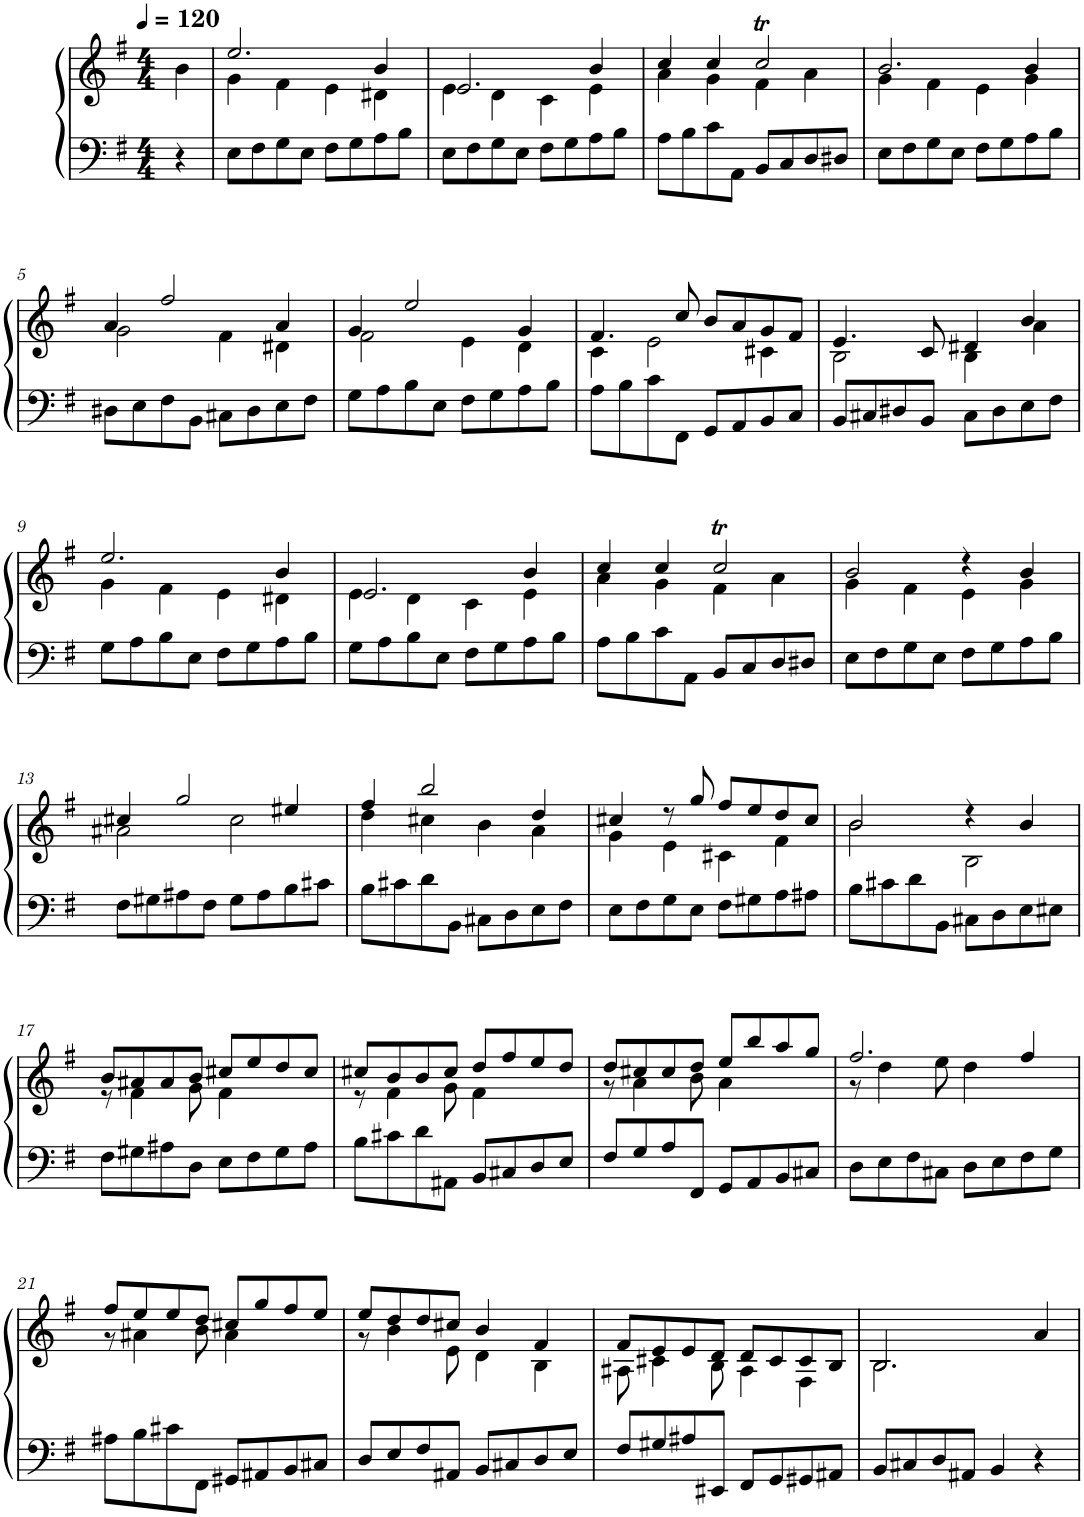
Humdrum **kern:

**kern	**kern
*part1	*part1
*staff2	*staff1
*I"Piano	*
*I'Pno.	*
*clefF4	*clefG2
*k[f#]	*k[f#]
*M4/4	*M4/4
*MM120	*MM120
=	=
4r	4b\
=1	=1
*	*^
8E\L	2.ee/	4g\
8F#\	.	.
8G\	.	4f#\
8E\J	.	.
8F#\L	.	4e\
8G\	.	.
8A\	4b/	4d#X\
8B\J	.	.
=2	=2	=2
8E\L	2.e/	4e\
8F#\	.	.
8G\	.	4d\
8E\J	.	.
8F#\L	.	4c\
8G\	.	.
8A\	4b/	4e\
8B\J	.	.
=3	=3	=3
8A\L	4cc/	4a\
8B\	.	.
8c\	4cc/	4g\
8AA\J	.	.
8BB/L	2ccT/	4f#\
8C/	.	.
8D/	.	4a\
8D#X/J	.	.
=4	=4	=4
8E\L	2.b/	4g\
8F#\	.	.
8G\	.	4f#\
8E\J	.	.
8F#\L	.	4e\
8G\	.	.
8A\	4b/	4g\
8B\J	.	.
!!LO:LB:g=z	!!
=5	=5	=5
8D#X\L	4a/	2g\
8E\	.	.
8F#\	2ff#/	.
8BB\J	.	.
8C#X\L	.	4f#\
8D#\	.	.
8E\	4a/	4d#X\
8F#\J	.	.
=6	=6	=6
8G\L	4g/	2f#\
8A\	.	.
8B\	2ee/	.
8E\J	.	.
8F#\L	.	4e\
8G\	.	.
8A\	4g/	4d\
8B\J	.	.
=7	=7	=7
8A\L	4.f#/	4c\
8B\	.	.
8c\	.	2e\
8FF#\J	8cc/	.
8GG/L	8b/L	.
8AA/	8a/	.
8BB/	8g/	4c#X\
8C/J	8f#/J	.
=8	=8	=8
8BB/L	4.e/	2B\
8C#X/	.	.
8D#X/	.	.
8BB/J	8c/	.
8C#\L	4d#X/	4B\
8D#\	.	.
8E\	4b/	4a\
8F#\J	.	.
!!LO:LB:g=z	!!
=9	=9	=9
8G\L	2.ee/	4g\
8A\	.	.
8B\	.	4f#\
8E\J	.	.
8F#\L	.	4e\
8G\	.	.
8A\	4b/	4d#X\
8B\J	.	.
=10	=10	=10
8G\L	2.e/	4e\
8A\	.	.
8B\	.	4d\
8E\J	.	.
8F#\L	.	4c\
8G\	.	.
8A\	4b/	4e\
8B\J	.	.
=11	=11	=11
8A\L	4cc/	4a\
8B\	.	.
8c\	4cc/	4g\
8AA\J	.	.
8BB/L	2ccT/	4f#\
8C/	.	.
8D/	.	4a\
8D#X/J	.	.
=12	=12	=12
8E\L	2b/	4g\
8F#\	.	.
8G\	.	4f#\
8E\J	.	.
8F#\L	4r	4e\
8G\	.	.
8A\	4b/	4g\
8B\J	.	.
!!LO:LB:g=z	!!
=13	=13	=13
8F#\L	4cc#X/	2a#X\
8G#X\	.	.
8A#X\	2gg/	.
8F#\J	.	.
8G#\L	.	2cc#\
8A#\	.	.
8B\	4ee#X/	.
8c#X\J	.	.
=14	=14	=14
8B\L	4ff#/	4dd\
8c#X\	.	.
8d\	2bb/	4cc#X\
8BB\J	.	.
8C#X\L	.	4b\
8D\	.	.
8E\	4dd/	4a\
8F#\J	.	.
=15	=15	=15
8E\L	4cc#X/	4g\
8F#\	.	.
8G\	8r	4e\
8E\J	8gg/	.
8F#\L	8ff#/L	4c#X\
8G#X\	8ee/	.
8A\	8dd/	4f#\
8A#X\J	8cc#/J	.
=16	=16	=16
8B\L	2b/	2b\
8c#X\	.	.
8d\	.	.
8BB\J	.	.
8C#X\L	4r	2B\
8D\	.	.
8E\	4b/	.
8E#X\J	.	.
!!LO:LB:g=z	!!
=17	=17	=17
8F#\L	8b/L	8r
8G#X\	8a#X/	4f#\
8A#X\	8a#/	.
8D\J	8b/J	8g\
8E\L	8cc#X/L	4f#\
8F#\	8ee/	.
8G#\	8dd/	4ryy
8A#\J	8cc#/J	.
=18	=18	=18
8B\L	8cc#X/L	8r
8c#X\	8b/	4f#\
8d\	8b/	.
8AA#X\J	8cc#/J	8g\
8BB/L	8dd/L	4f#\
8C#X/	8ff#/	.
8D/	8ee/	4ryy
8E/J	8dd/J	.
=19	=19	=19
8F#/L	8dd/L	8r
8G/	8cc#X/	4a\
8A/	8cc#/	.
8FF#/J	8dd/J	8b\
8GG/L	8ee/L	4a\
8AA/	8bb/	.
8BB/	8aa/	4ryy
8C#X/J	8gg/J	.
=20	=20	=20
8D\L	2.ff#/	8r
8E\	.	4dd\
8F#\	.	.
8C#X\J	.	8ee\
8D\L	.	4dd\
8E\	.	.
8F#\	4ff#/	4ryy
8G\J	.	.
!!LO:LB:g=z	!!
=21	=21	=21
8A#X\L	8ff#/L	8r
8B\	8ee/	4a#X\
8c#X\	8ee/	.
8FF#\J	8dd/J	8b\
8GG#X/L	8cc#X/L	4a#\
8AA#X/	8gg/	.
8BB/	8ff#/	4ryy
8C#X/J	8ee/J	.
=22	=22	=22
8D/L	8ee/L	8r
8E/	8dd/	4b\
8F#/	8dd/	.
8AA#X/J	8cc#X/J	8e\
8BB/L	4b/	4d\
8C#X/	.	.
8D/	4f#/	4B\
8E/J	.	.
=23	=23	=23
8F#/L	8f#/L	8A#X\
8G#X/	8e/	4c#X\
8A#X/	8e/	.
8EE#X/J	8d/J	8B\
8FF#/L	8d/L	4A#\
8GG/	8c#/	.
8GG#X/	8c#/	4F#\
8AA#X/J	8B/J	.
=24	=24	=24
8BB/L	2.B/	2.B\
8C#X/	.	.
8D/	.	.
8AA#X/J	.	.
4BB/	.	.
4r	4a/	4ryy
*	*v	*v
=	=
*-	*-
